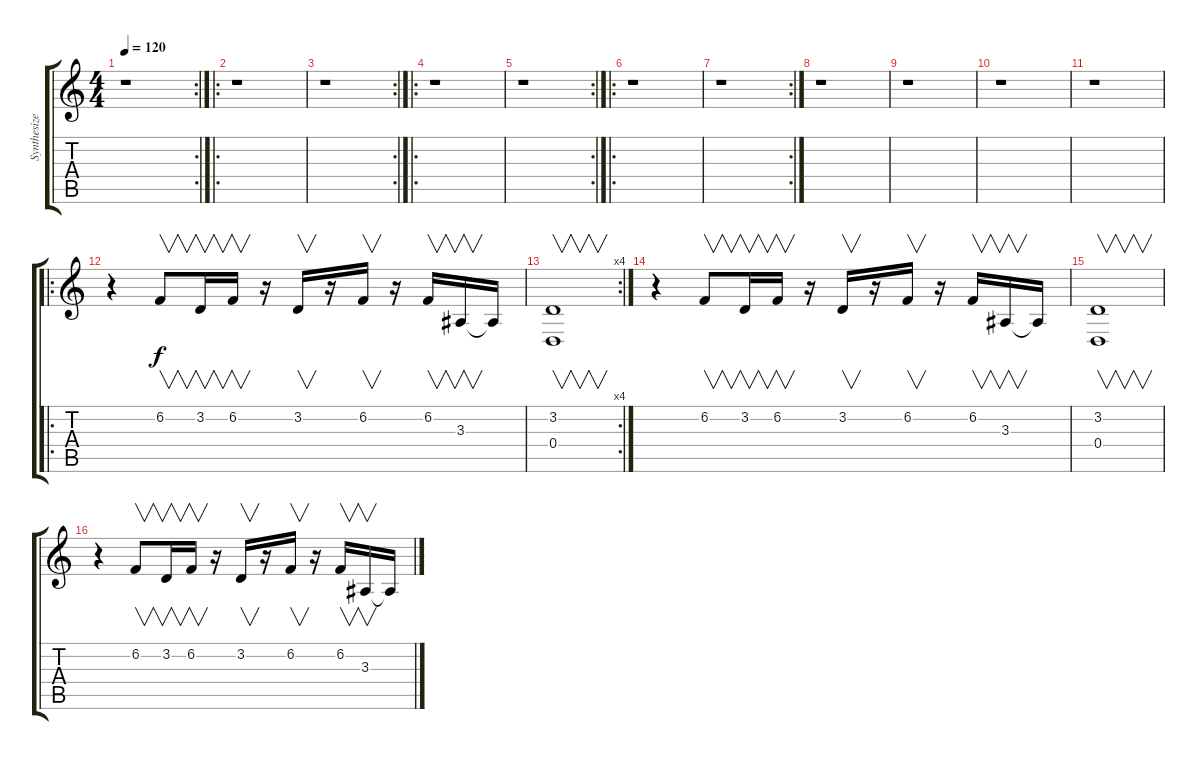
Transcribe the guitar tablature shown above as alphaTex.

\track ("Synthesizer Left Hand" "Synthesize") {instrument pad3polysynth}
\staff {score tabs}
\tuning (E4 B3 G3 D3 A2 E2) {hide}
\rc 2
\ts (4 4)
\tempo 120
\clef g2
\ks c
r.1{dy f} |
\ro
r.1 |
\rc 2
r.1 |
\ro
r.1 |
\rc 2
r.1 |
\ro
r.1 |
\rc 2
r.1 |
r.1 |
r.1 |
r.1 |
r.1 |
\ro
r.4 6.2.8{v} 3.2.16{v} 6.2.16{v} r.16 3.2.16{v} r.16 6.2.16{v} r.16 6.2.16{v} 3.3.16{v} 3.3{t}.16 |
\rc 4
(3.2 0.4).1{v} |
r.4 6.2.8{v} 3.2.16{v} 6.2.16{v} r.16 3.2.16{v} r.16 6.2.16{v} r.16 6.2.16{v} 3.3.16{v} 3.3{t}.16 |
(3.2 0.4).1{v} |
r.4 6.2.8{v} 3.2.16{v} 6.2.16{v} r.16 3.2.16{v} r.16 6.2.16{v} r.16 6.2.16{v} 3.3.16{v} 3.3{t}.16
